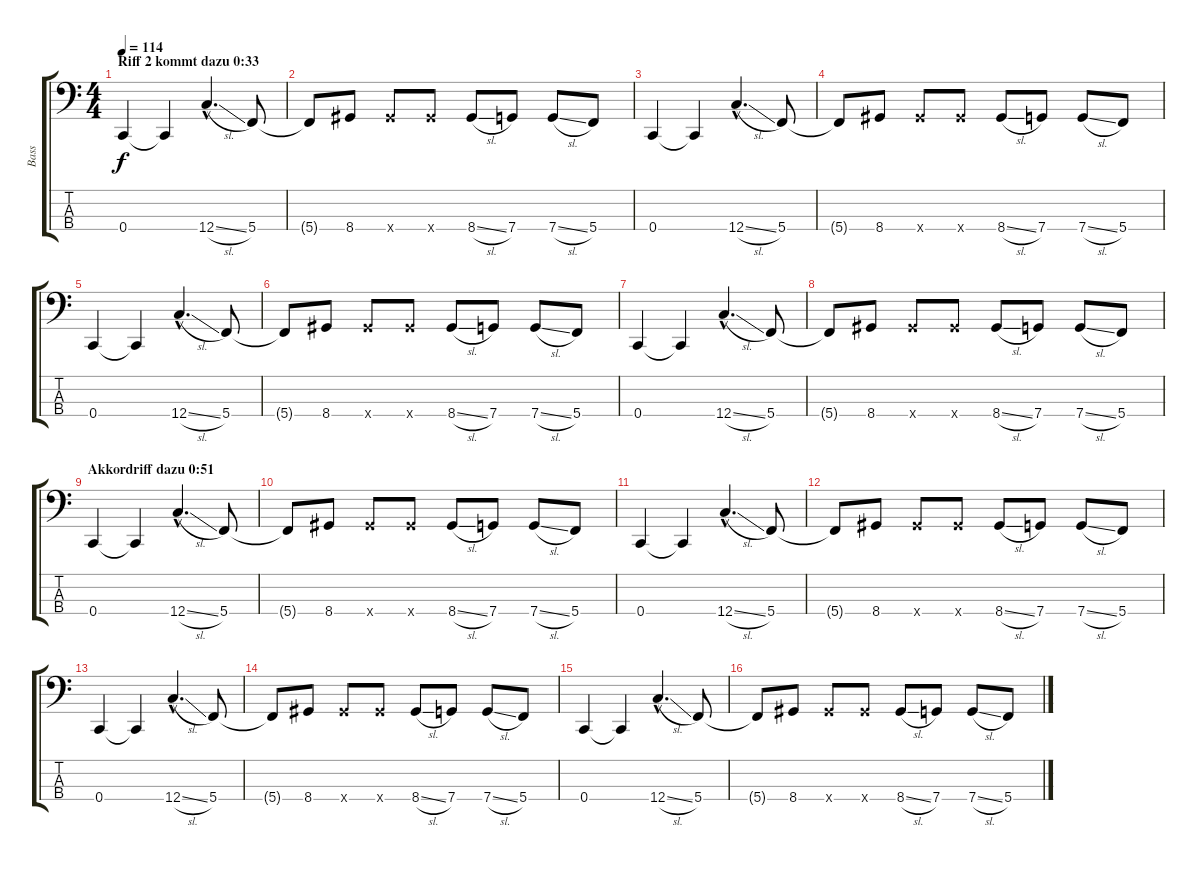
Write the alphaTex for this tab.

\track ("Bass" "Bass") {instrument slapbass2}
\staff {score tabs}
\tuning (Eb2 Bb1 F1 C1) {hide}
\ts (4 4)
\section ("" "Riff 2 kommt dazu 0:33")
\tempo 114
\clef f4
\ks c
0.4.4{dy f} 0.4{t}.4 12.4{sl hac}.4{d} 5.4.8 |
5.4{t}.8 8.4.8 8.4{x}.8 8.4{x}.8 8.4{sl}.8 7.4.8 7.4{sl}.8 5.4.8 |
0.4.4 0.4{t}.4 12.4{sl hac}.4{d} 5.4.8 |
5.4{t}.8 8.4.8 8.4{x}.8 8.4{x}.8 8.4{sl}.8 7.4.8 7.4{sl}.8 5.4.8 |
0.4.4 0.4{t}.4 12.4{sl hac}.4{d} 5.4.8 |
5.4{t}.8 8.4.8 8.4{x}.8 8.4{x}.8 8.4{sl}.8 7.4.8 7.4{sl}.8 5.4.8 |
0.4.4 0.4{t}.4 12.4{sl hac}.4{d} 5.4.8 |
5.4{t}.8 8.4.8 8.4{x}.8 8.4{x}.8 8.4{sl}.8 7.4.8 7.4{sl}.8 5.4.8 |
\section ("" "Akkordriff dazu 0:51")
0.4.4 0.4{t}.4 12.4{sl hac}.4{d} 5.4.8 |
5.4{t}.8 8.4.8 8.4{x}.8 8.4{x}.8 8.4{sl}.8 7.4.8 7.4{sl}.8 5.4.8 |
0.4.4 0.4{t}.4 12.4{sl hac}.4{d} 5.4.8 |
5.4{t}.8 8.4.8 8.4{x}.8 8.4{x}.8 8.4{sl}.8 7.4.8 7.4{sl}.8 5.4.8 |
0.4.4 0.4{t}.4 12.4{sl hac}.4{d} 5.4.8 |
5.4{t}.8 8.4.8 8.4{x}.8 8.4{x}.8 8.4{sl}.8 7.4.8 7.4{sl}.8 5.4.8 |
0.4.4 0.4{t}.4 12.4{sl hac}.4{d} 5.4.8 |
5.4{t}.8 8.4.8 8.4{x}.8 8.4{x}.8 8.4{sl}.8 7.4.8 7.4{sl}.8 5.4.8
